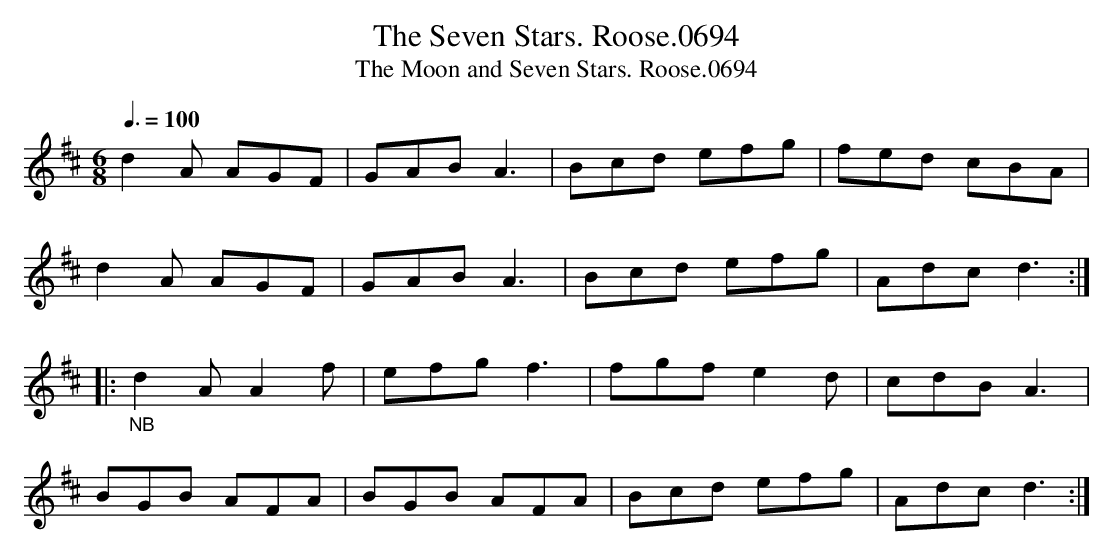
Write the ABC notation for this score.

X:1
T:Seven Stars. Roose.0694, The
T:Moon and Seven Stars. Roose.0694, The
L:1/8
M:6/8
Q:3/8=100
K:D
d2A AGF|GAB A3|Bcd efg|fed cBA|
d2A AGF|GAB A3|Bcd efg|Adc d3:|
|:"_NB"d2A A2f|efg f3|fgf e2d|cdB A3|
BGB AFA|BGB AFA|Bcd efg|Adc d3:|
